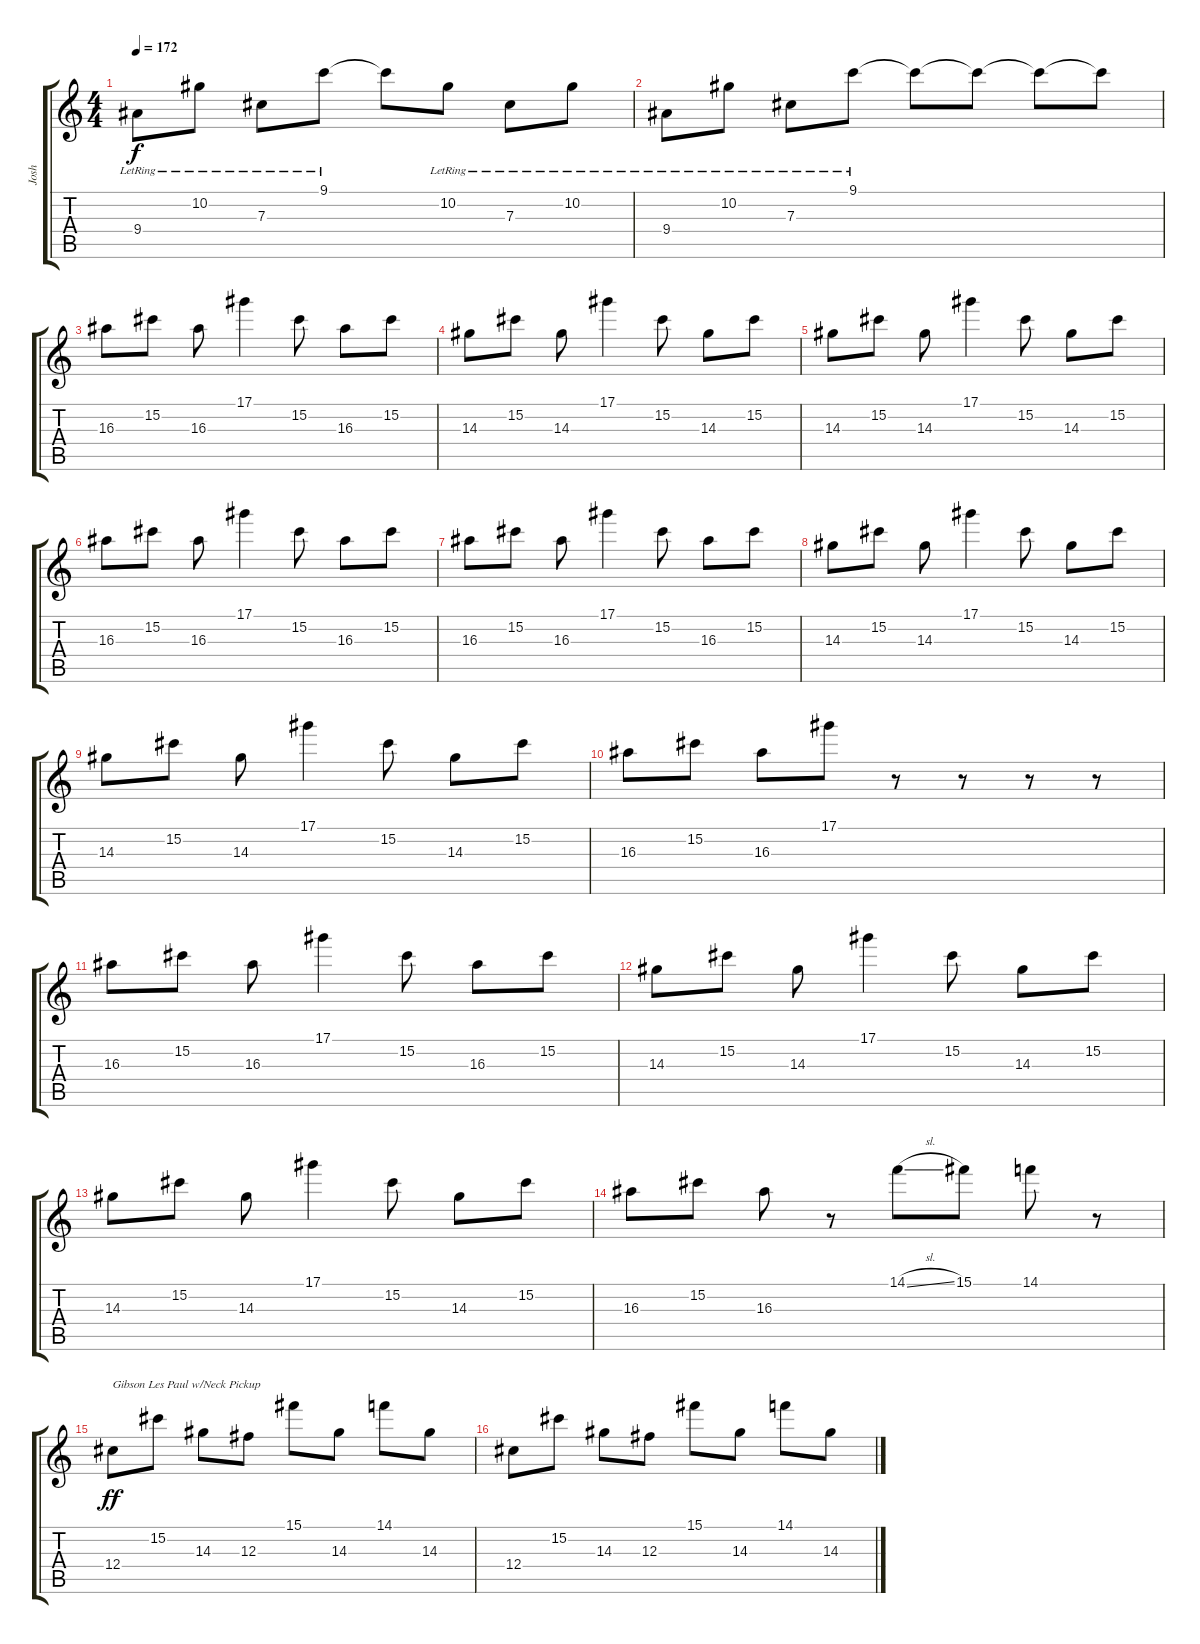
\track ("Josh" "Josh") {instrument distortionguitar}
\staff {score tabs}
\tuning (Eb4 Bb3 Gb3 Db3 Ab2 Db2) {hide}
\ts (4 4)
\tempo 172
\clef g2
\ks c
9.4{lr}.8{dy f} 10.2{lr}.8 7.3{lr}.8 9.1{lr}.8 9.1{t}.8 10.2{lr}.8 7.3{lr}.8 10.2{lr}.8 |
9.4{lr}.8 10.2{lr}.8 7.3{lr}.8 9.1{lr}.8 9.1{t}.8 9.1{t}.8 9.1{t}.8 9.1{t}.8 |
16.3.8{instrument distortionguitar} 15.2.8 16.3.8 17.1.4 15.2.8 16.3.8 15.2.8 |
14.3.8 15.2.8 14.3.8 17.1.4 15.2.8 14.3.8 15.2.8 |
14.3.8 15.2.8 14.3.8 17.1.4 15.2.8 14.3.8 15.2.8 |
16.3.8 15.2.8 16.3.8 17.1.4 15.2.8 16.3.8 15.2.8 |
16.3.8 15.2.8 16.3.8 17.1.4 15.2.8 16.3.8 15.2.8 |
14.3.8 15.2.8 14.3.8 17.1.4 15.2.8 14.3.8 15.2.8 |
14.3.8 15.2.8 14.3.8 17.1.4 15.2.8 14.3.8 15.2.8 |
16.3.8 15.2.8 16.3.8 17.1.8 r.8 r.8 r.8 r.8 |
16.3.8 15.2.8 16.3.8 17.1.4 15.2.8 16.3.8 15.2.8 |
14.3.8 15.2.8 14.3.8 17.1.4 15.2.8 14.3.8 15.2.8 |
14.3.8 15.2.8 14.3.8 17.1.4 15.2.8 14.3.8 15.2.8 |
16.3.8 15.2.8 16.3.8 r.8 14.1{sl}.8 15.1.8 14.1.8 r.8 |
12.4.8{txt "Gibson Les Paul w/Neck Pickup" dy ff} 15.2.8 14.3.8 12.3.8 15.1.8 14.3.8 14.1.8 14.3.8 |
12.4.8 15.2.8 14.3.8 12.3.8 15.1.8 14.3.8 14.1.8 14.3.8
